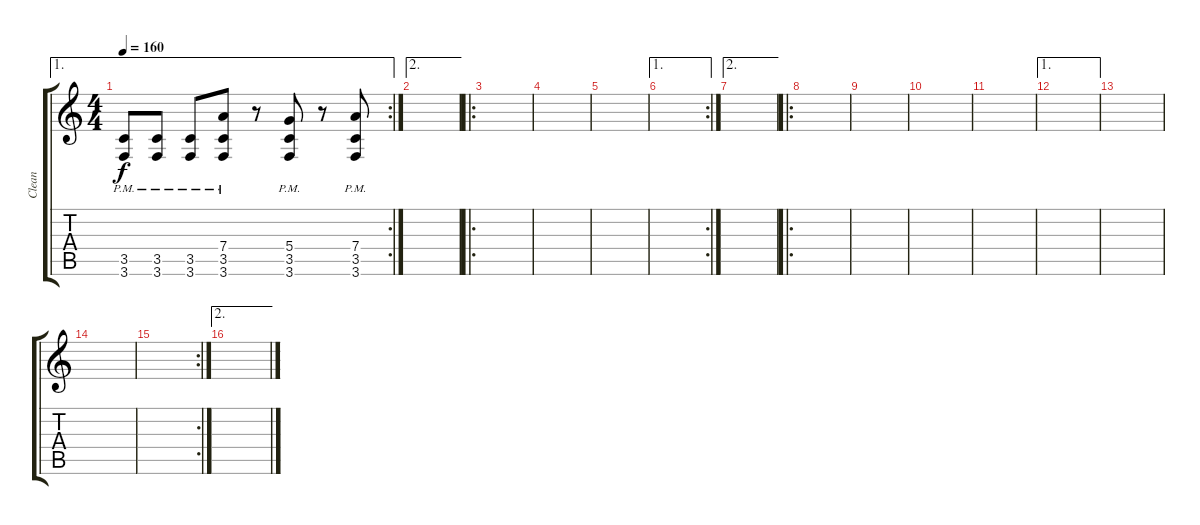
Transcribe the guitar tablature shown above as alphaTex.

\track ("Clean" "Clean") {instrument electricguitarmuted}
\staff {score tabs}
\tuning (E4 B3 G3 D3 A2 D2) {hide}
\ae 1
\rc 2
\ts (4 4)
\tempo 160
\clef g2
\ks c
(3.5{pm} 3.6).8{dy f} (3.5{pm} 3.6).8 (3.5{pm} 3.6).8 (7.4 3.5{pm} 3.6).8 r.8 (5.4 3.5{pm} 3.6).8 r.8 (7.4 3.5{pm} 3.6).8 |
\ae 2
|
\ro
|
|
|
\ae 1
\rc 2
|
\ae 2
|
\ro
|
|
|
|
\ae 1
|
|
|
\rc 2
|
\ae 2
